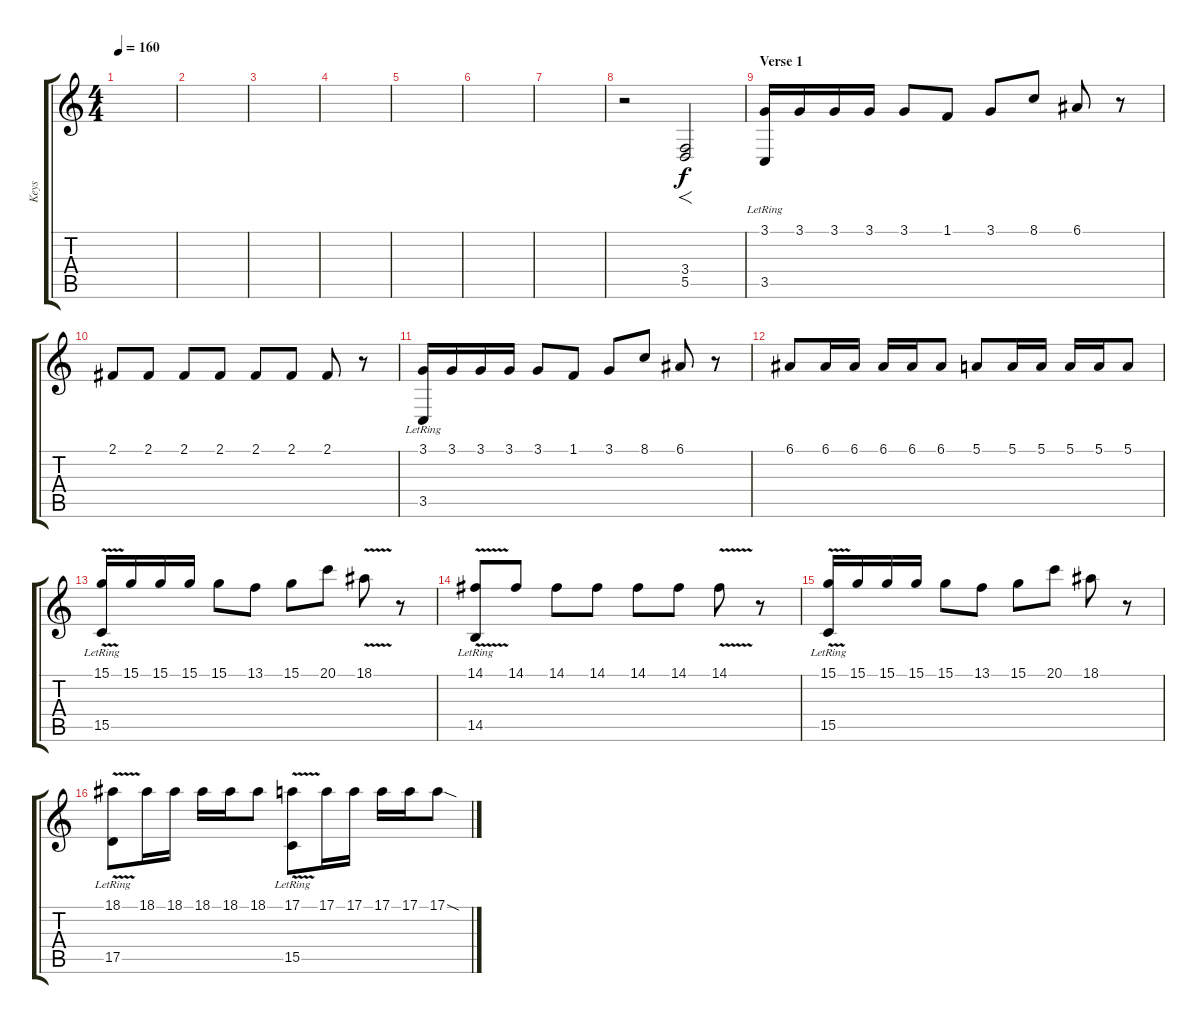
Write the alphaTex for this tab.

\track ("Keys" "Keys") {instrument lead1square}
\staff {score tabs}
\tuning (E4 B3 G3 D3 A2 E2) {hide}
\ts (4 4)
\tempo 160
\clef g2
\ks c
|
|
|
|
|
|
|
r.2 (3.4 5.5).2{f} |
\section ("" "Verse 1")
(3.1 3.5{lr}).16 3.1.16 3.1.16 3.1.16 3.1.8 1.1.8 3.1.8 8.1.8 6.1.8 r.8 |
2.1.8 2.1.8 2.1.8 2.1.8 2.1.8 2.1.8 2.1.8 r.8 |
(3.1 3.5{lr}).16 3.1.16 3.1.16 3.1.16 3.1.8 1.1.8 3.1.8 8.1.8 6.1.8 r.8 |
6.1.8 6.1.16 6.1.16 6.1.16 6.1.16 6.1.8 5.1.8 5.1.16 5.1.16 5.1.16 5.1.16 5.1.8 |
(15.1 15.5{v lr}).16 15.1.16 15.1.16 15.1.16 15.1.8 13.1.8 15.1.8 20.1.8 18.1{v}.8 r.8 |
(14.1 14.5{v lr}).8 14.1.8 14.1.8 14.1.8 14.1.8 14.1.8 14.1{v}.8 r.8 |
(15.1 15.5{v lr}).16 15.1.16 15.1.16 15.1.16 15.1.8 13.1.8 15.1.8 20.1.8 18.1.8 r.8 |
(18.1 17.5{v lr}).8 18.1.16 18.1.16 18.1.16 18.1.16 18.1.8 (17.1 15.5{v lr}).8 17.1.16 17.1.16 17.1.16 17.1.16 17.1{sod}.8
